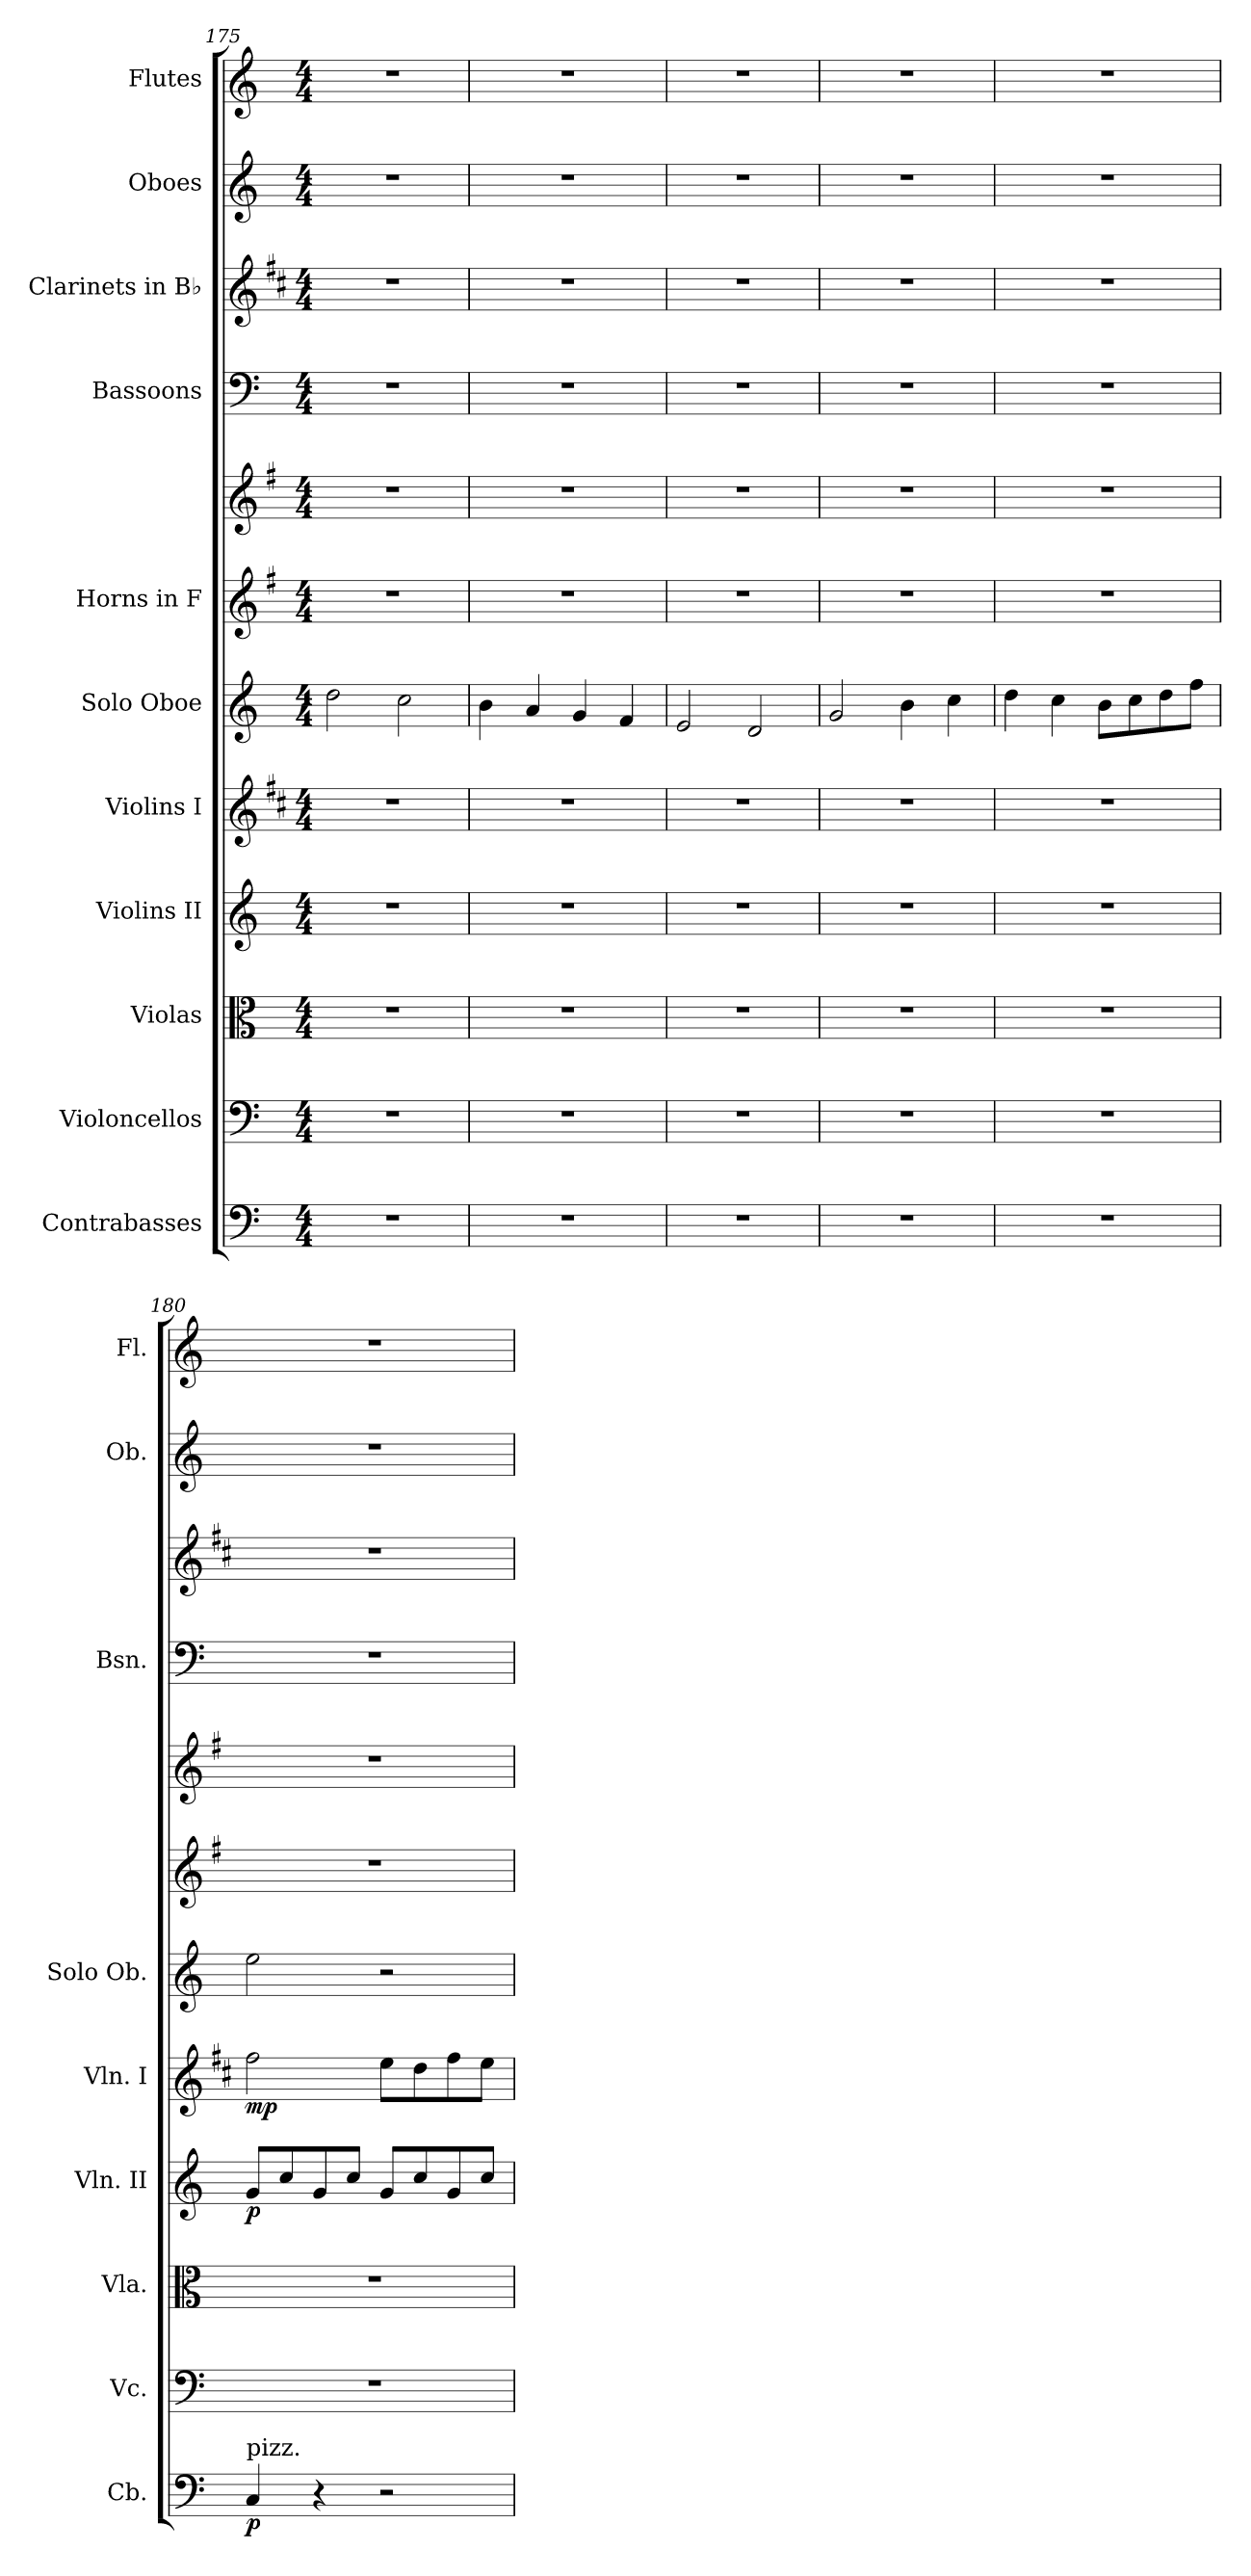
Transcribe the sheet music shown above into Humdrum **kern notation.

**kern	**dynam	**kern	**kern	**kern	**dynam	**kern	**dynam	**kern	**kern	**kern	**kern	**kern	**kern	**kern
*part11	*part11	*part10	*part9	*part8	*part8	*part7	*part7	*part6	*part5	*part5	*part4	*part3	*part2	*part1
*staff12	*staff12	*staff11	*staff10	*staff9	*staff9	*staff8	*staff8	*staff7	*staff6	*staff5	*staff4	*staff3	*staff2	*staff1
*I"Contrabasses	*	*I"Violoncellos	*I"Violas	*I"Violins II	*	*I"Violins I	*	*I"Solo Oboe	*I"Horns in F	*	*I"Bassoons	*I"Clarinets in B♭	*I"Oboes	*I"Flutes
*I'Cb.	*	*I'Vc.	*I'Vla.	*I'Vln. II	*	*I'Vln. I	*	*I'Solo Ob.	*	*	*I'Bsn.	*	*I'Ob.	*I'Fl.
*clefF4	*	*clefF4	*clefC3	*clefG2	*	*clefG2	*	*clefG2	*clefG2	*clefG2	*clefF4	*clefG2	*clefG2	*clefG2
*ITrd7c12	*	*	*	*	*	*ITrd1c2	*	*	*ITrd4c7	*ITrd4c7	*	*ITrd1c2	*	*
*k[]	*	*k[]	*k[]	*k[]	*	*k[]	*	*k[]	*k[]	*k[]	*k[]	*k[]	*k[]	*k[]
*M4/4	*	*M4/4	*M4/4	*M4/4	*	*M4/4	*	*M4/4	*M4/4	*M4/4	*M4/4	*M4/4	*M4/4	*M4/4
=175	=175	=175	=175	=175	=175	=175	=175	=175	=175	=175	=175	=175	=175	=175
1r	.	1r	1r	1r	.	1r	.	2dd\	1r	1r	1r	1r	1r	1r
.	.	.	.	.	.	.	.	2cc\	.	.	.	.	.	.
=176	=176	=176	=176	=176	=176	=176	=176	=176	=176	=176	=176	=176	=176	=176
1r	.	1r	1r	1r	.	1r	.	4b\	1r	1r	1r	1r	1r	1r
.	.	.	.	.	.	.	.	4a/	.	.	.	.	.	.
.	.	.	.	.	.	.	.	4g/	.	.	.	.	.	.
.	.	.	.	.	.	.	.	4f/	.	.	.	.	.	.
=177	=177	=177	=177	=177	=177	=177	=177	=177	=177	=177	=177	=177	=177	=177
1r	.	1r	1r	1r	.	1r	.	2e/	1r	1r	1r	1r	1r	1r
.	.	.	.	.	.	.	.	2d/	.	.	.	.	.	.
=178	=178	=178	=178	=178	=178	=178	=178	=178	=178	=178	=178	=178	=178	=178
1r	.	1r	1r	1r	.	1r	.	2g/	1r	1r	1r	1r	1r	1r
.	.	.	.	.	.	.	.	4b\	.	.	.	.	.	.
.	.	.	.	.	.	.	.	4cc\	.	.	.	.	.	.
!!LO:PB:g=z
=179	=179	=179	=179	=179	=179	=179	=179	=179	=179	=179	=179	=179	=179	=179
1r	.	1r	1r	1r	.	1r	.	4dd\	1r	1r	1r	1r	1r	1r
.	.	.	.	.	.	.	.	4cc\	.	.	.	.	.	.
.	.	.	.	.	.	.	.	8b\L	.	.	.	.	.	.
.	.	.	.	.	.	.	.	8cc\	.	.	.	.	.	.
.	.	.	.	.	.	.	.	8dd\	.	.	.	.	.	.
.	.	.	.	.	.	.	.	8ff\J	.	.	.	.	.	.
=180	=180	=180	=180	=180	=180	=180	=180	=180	=180	=180	=180	=180	=180	=180
!LO:TX:a:t=pizz.	!	!	!	!	!	!	!	!	!	!	!	!	!	!
!	!LO:DY:b	!	!	!	!LO:DY:b	!	!LO:DY:b	!	!	!	!	!	!	!
4CC/	p	1r	1r	8g/L	p	2ee\	mp	2ee\	1r	1r	1r	1r	1r	1r
.	.	.	.	8cc/	.	.	.	.	.	.	.	.	.	.
4r	.	.	.	8g/	.	.	.	.	.	.	.	.	.	.
.	.	.	.	8cc/J	.	.	.	.	.	.	.	.	.	.
2r	.	.	.	8g/L	.	8dd\L	.	2r	.	.	.	.	.	.
.	.	.	.	8cc/	.	8cc\	.	.	.	.	.	.	.	.
.	.	.	.	8g/	.	8ee\	.	.	.	.	.	.	.	.
.	.	.	.	8cc/J	.	8dd\J	.	.	.	.	.	.	.	.
=	=	=	=	=	=	=	=	=	=	=	=	=	=	=
*-	*-	*-	*-	*-	*-	*-	*-	*-	*-	*-	*-	*-	*-	*-
